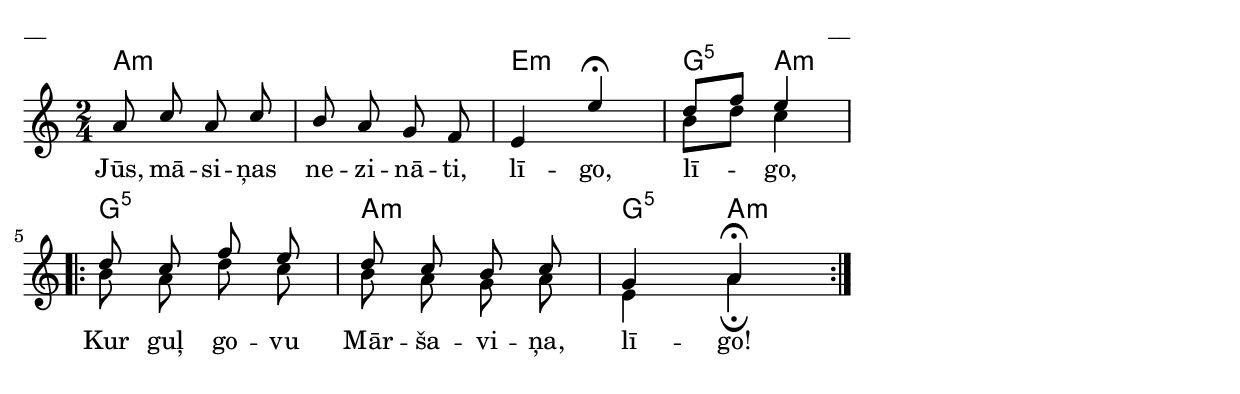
\version "2.13.16"
%\header {
%    title = "Jūs, māsiņas, nezināti"
%}
\paper {
line-width = 14\cm
left-margin = 0.4\cm
between-system-padding = 0.1\cm
between-system-space = 0.1\cm
}
\layout {
indent = #0
ragged-last = ##f
}


voiceA = \transpose d a { \relative c' {
\clef "treble"
\key d \minor
\time 2/4
d8 f d f | e8 d c bes | a4 a'4\fermata |
g8[ bes8] a4 
\repeat volta 2 {
g8 f bes a | g f e f | c4 d4\fermata
}
} }

voiceB = \transpose d a { \relative c' {
\clef "treble"
\key d \minor
\time 2/4
s2*3 |
e8[ g8] f4 
\repeat volta 2 {
e8 d g f | e d c d | a4 d4\fermata
}
} }

lyricA = \lyricmode {
Jūs, mā -- si -- ņas ne -- zi -- nā -- ti, lī -- go, lī -- go, 
Kur guļ go -- vu Mār -- ša -- vi -- ņa, lī -- go! 
}

chordsA = \chordmode {
\time 2/4
a2:m | a2:m | e2:m | g4:5 a4:m | 
\repeat volta 2 {
g2:5 | a2:m | g4:5 a4:m |
}
}

fullScore = <<
\new ChordNames { 
\set chordChanges = ##t
\chordsA 
}
\new Staff {
<<
\new Voice = "voiceA" { \voiceOne \autoBeamOff \voiceA }
\lyricsto "voiceA" \new Lyrics \lyricA
\new Voice = "voiceB" { \voiceTwo \autoBeamOff \voiceB }
>>
}
>>

\score {
\fullScore
\header { piece = "__" opus = "__" }
}
\markup { \with-color #(x11-color 'white) \sans \smaller "__" }
\score {
\unfoldRepeats
\fullScore
\midi {
\context { \Staff \remove "Staff_performer" }
\context { \Voice \consists "Staff_performer" }
}
}


